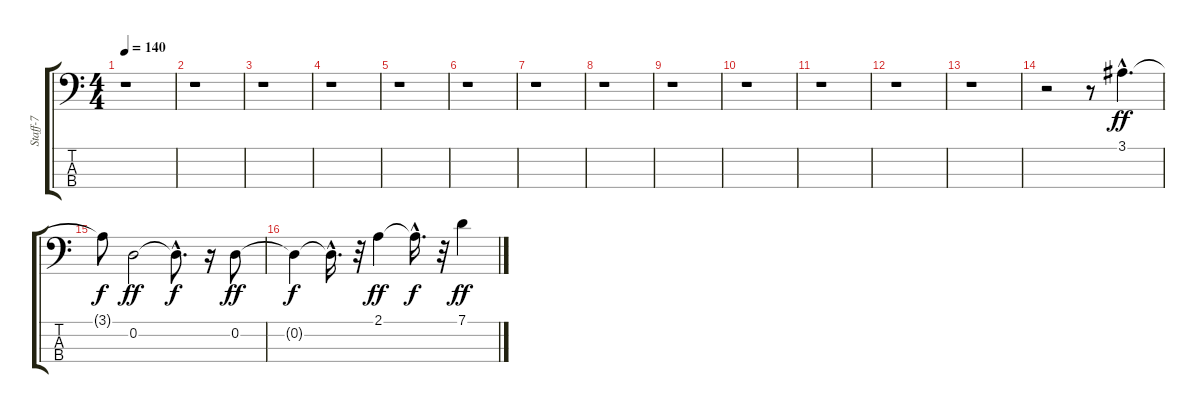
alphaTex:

\track ("Staff-7" "Staff-7") {instrument electricbasspick}
\staff {score tabs}
\tuning (G2 D2 A1 E1) {hide}
\ts (4 4)
\tempo 140
\clef f4
\ks c
r.1{dy f} |
r.1 |
r.1 |
r.1 |
r.1 |
r.1 |
r.1 |
r.1 |
r.1 |
r.1 |
r.1 |
r.1 |
r.1 |
r.2 r.8 3.1{hac}.4{d dy ff} |
3.1{t}.8{dy f} 0.2.2{dy ff} 0.2{hac t}.8{d dy f} r.16 0.2.8{dy ff} |
0.2{t}.4{dy f} 0.2{hac t}.16{d} r.32 2.1.4{dy ff} 2.1{hac t}.16{d dy f} r.32 7.1.4{dy ff}
